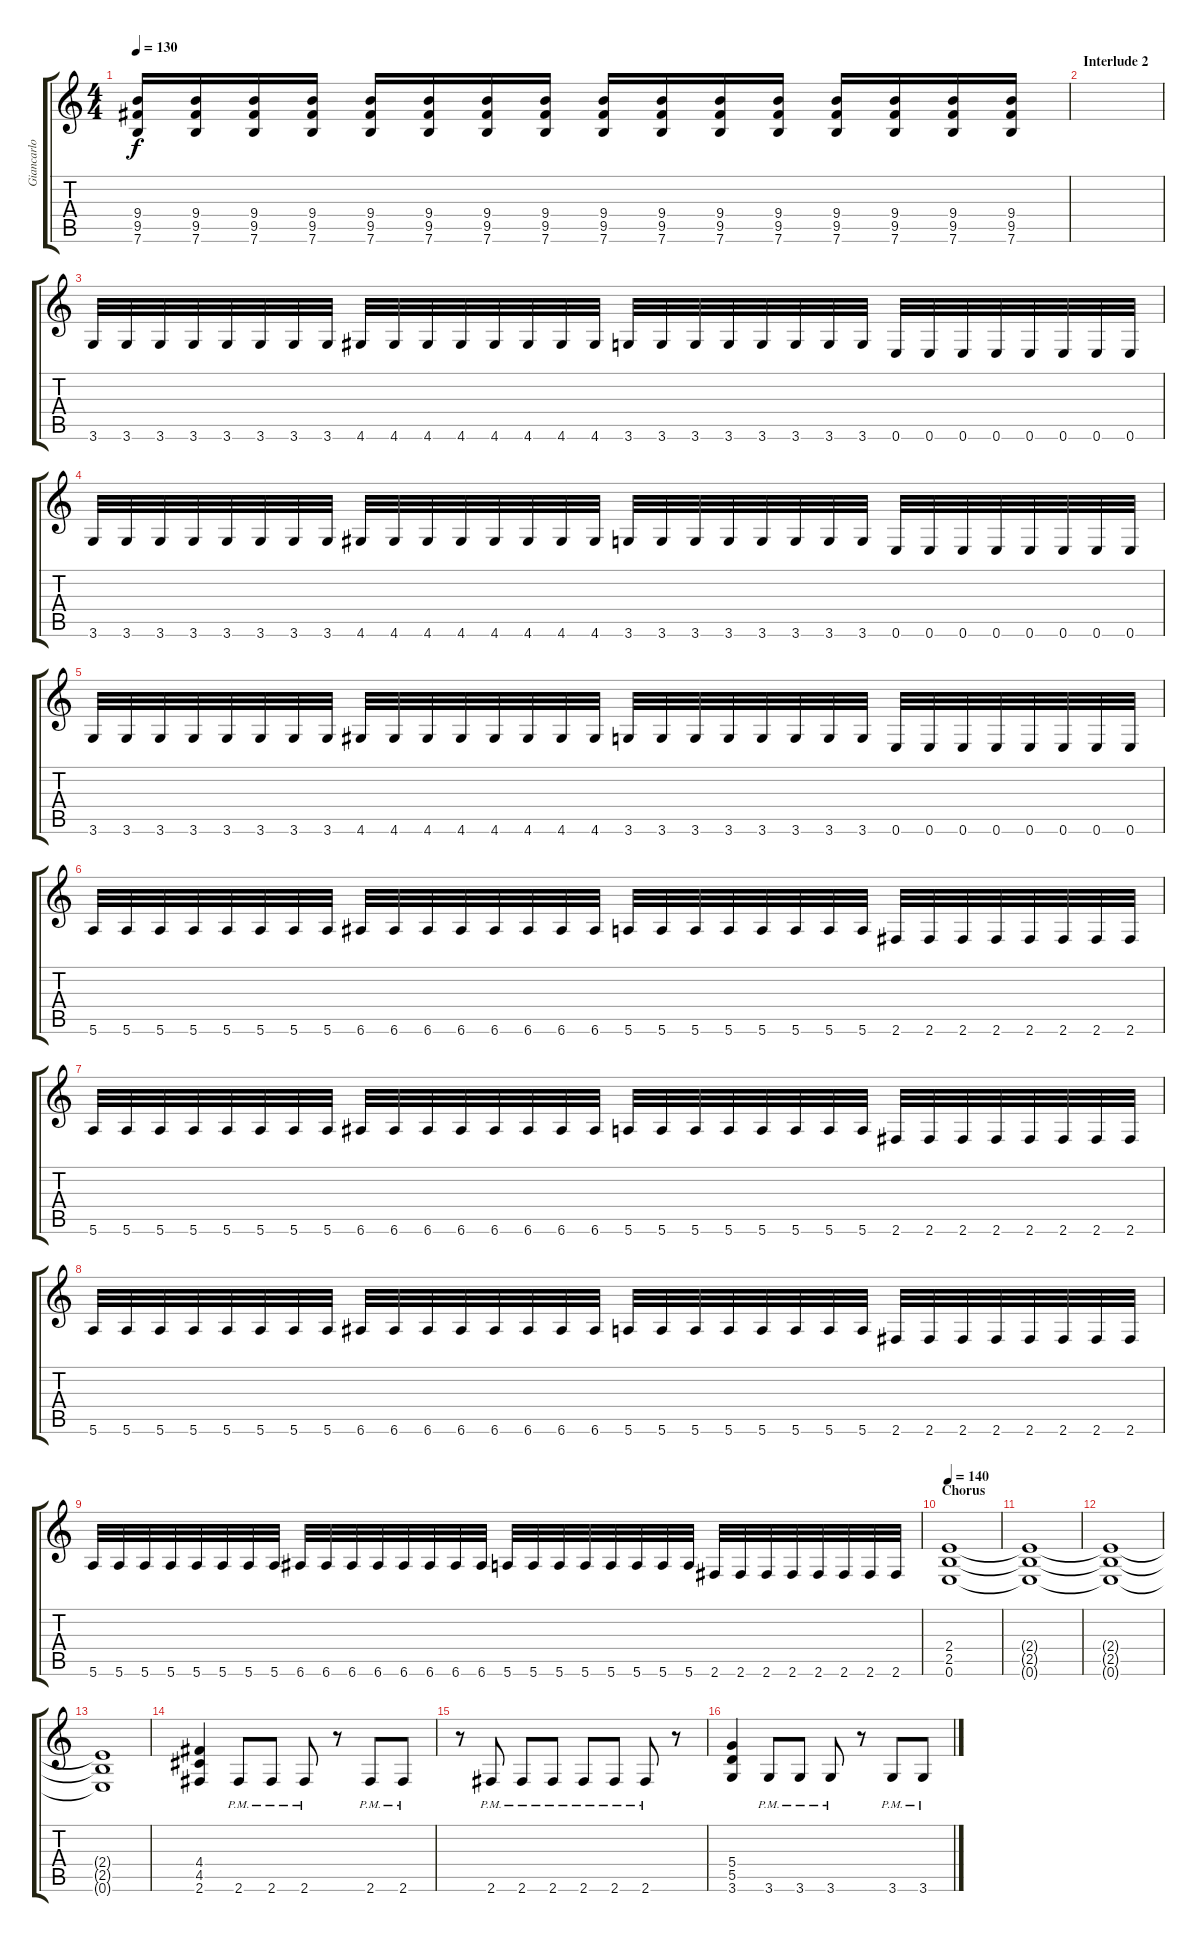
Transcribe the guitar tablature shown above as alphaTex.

\track ("Giancarlo" "Giancarlo") {instrument distortionguitar}
\staff {score tabs}
\tuning (E4 B3 G3 D3 A2 E2) {hide}
\ts (4 4)
\tempo 130
\clef g2
\ks c
(9.4 9.5 7.6).16{dy f} (9.4 9.5 7.6).16 (9.4 9.5 7.6).16 (9.4 9.5 7.6).16 (9.4 9.5 7.6).16 (9.4 9.5 7.6).16 (9.4 9.5 7.6).16 (9.4 9.5 7.6).16 (9.4 9.5 7.6).16 (9.4 9.5 7.6).16 (9.4 9.5 7.6).16 (9.4 9.5 7.6).16 (9.4 9.5 7.6).16 (9.4 9.5 7.6).16 (9.4 9.5 7.6).16 (9.4 9.5 7.6).16 |
\section ("" "Interlude 2")
|
3.6.32 3.6.32 3.6.32 3.6.32 3.6.32 3.6.32 3.6.32 3.6.32 4.6.32 4.6.32 4.6.32 4.6.32 4.6.32 4.6.32 4.6.32 4.6.32 3.6.32 3.6.32 3.6.32 3.6.32 3.6.32 3.6.32 3.6.32 3.6.32 0.6.32 0.6.32 0.6.32 0.6.32 0.6.32 0.6.32 0.6.32 0.6.32 |
3.6.32 3.6.32 3.6.32 3.6.32 3.6.32 3.6.32 3.6.32 3.6.32 4.6.32 4.6.32 4.6.32 4.6.32 4.6.32 4.6.32 4.6.32 4.6.32 3.6.32 3.6.32 3.6.32 3.6.32 3.6.32 3.6.32 3.6.32 3.6.32 0.6.32 0.6.32 0.6.32 0.6.32 0.6.32 0.6.32 0.6.32 0.6.32 |
3.6.32 3.6.32 3.6.32 3.6.32 3.6.32 3.6.32 3.6.32 3.6.32 4.6.32 4.6.32 4.6.32 4.6.32 4.6.32 4.6.32 4.6.32 4.6.32 3.6.32 3.6.32 3.6.32 3.6.32 3.6.32 3.6.32 3.6.32 3.6.32 0.6.32 0.6.32 0.6.32 0.6.32 0.6.32 0.6.32 0.6.32 0.6.32 |
5.6.32 5.6.32 5.6.32 5.6.32 5.6.32 5.6.32 5.6.32 5.6.32 6.6.32 6.6.32 6.6.32 6.6.32 6.6.32 6.6.32 6.6.32 6.6.32 5.6.32 5.6.32 5.6.32 5.6.32 5.6.32 5.6.32 5.6.32 5.6.32 2.6.32 2.6.32 2.6.32 2.6.32 2.6.32 2.6.32 2.6.32 2.6.32 |
5.6.32 5.6.32 5.6.32 5.6.32 5.6.32 5.6.32 5.6.32 5.6.32 6.6.32 6.6.32 6.6.32 6.6.32 6.6.32 6.6.32 6.6.32 6.6.32 5.6.32 5.6.32 5.6.32 5.6.32 5.6.32 5.6.32 5.6.32 5.6.32 2.6.32 2.6.32 2.6.32 2.6.32 2.6.32 2.6.32 2.6.32 2.6.32 |
5.6.32 5.6.32 5.6.32 5.6.32 5.6.32 5.6.32 5.6.32 5.6.32 6.6.32 6.6.32 6.6.32 6.6.32 6.6.32 6.6.32 6.6.32 6.6.32 5.6.32 5.6.32 5.6.32 5.6.32 5.6.32 5.6.32 5.6.32 5.6.32 2.6.32 2.6.32 2.6.32 2.6.32 2.6.32 2.6.32 2.6.32 2.6.32 |
5.6.32 5.6.32 5.6.32 5.6.32 5.6.32 5.6.32 5.6.32 5.6.32 6.6.32 6.6.32 6.6.32 6.6.32 6.6.32 6.6.32 6.6.32 6.6.32 5.6.32 5.6.32 5.6.32 5.6.32 5.6.32 5.6.32 5.6.32 5.6.32 2.6.32 2.6.32 2.6.32 2.6.32 2.6.32 2.6.32 2.6.32 2.6.32 |
\section ("" "Chorus")
\tempo 140
(2.4 2.5 0.6).1 |
(2.4{t} 2.5{t} 0.6{t}).1 |
(2.4{t} 2.5{t} 0.6{t}).1 |
(2.4{t} 2.5{t} 0.6{t}).1 |
(4.4 4.5 2.6).4 2.6{pm}.8 2.6{pm}.8 2.6{pm}.8 r.8 2.6{pm}.8 2.6{pm}.8 |
r.8 2.6{pm}.8 2.6{pm}.8 2.6{pm}.8 2.6{pm}.8 2.6{pm}.8 2.6{pm}.8 r.8 |
(5.4 5.5 3.6).4 3.6{pm}.8 3.6{pm}.8 3.6{pm}.8 r.8 3.6{pm}.8 3.6{pm}.8
